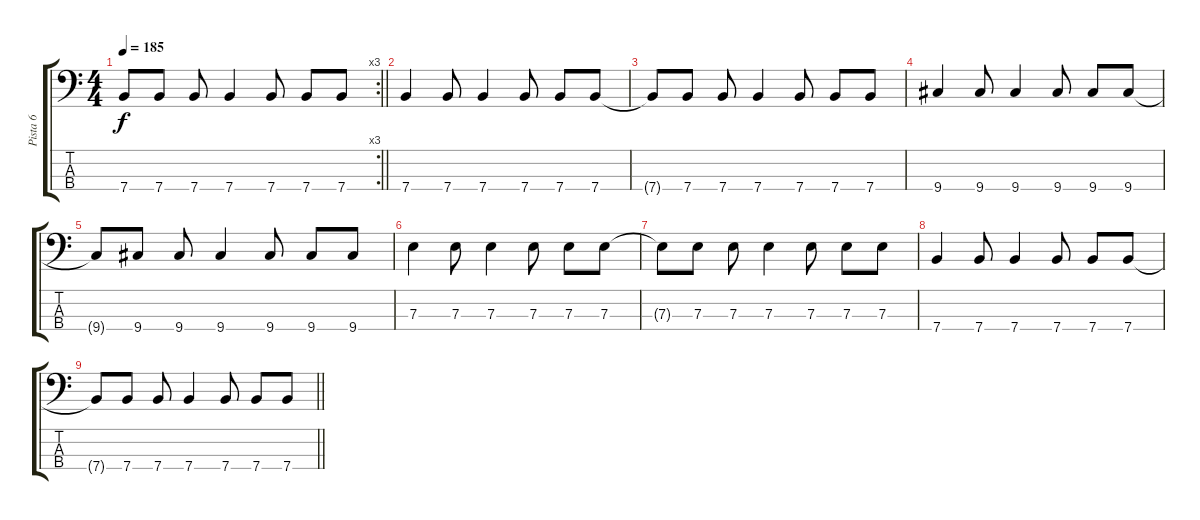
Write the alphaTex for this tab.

\track ("Pista 6" "Pista 6") {instrument electricbassfinger}
\staff {score tabs}
\tuning (G2 D2 A1 E1) {hide}
\rc 3
\ts (4 4)
\tempo 185
\clef f4
\barLineRight lightlight
\ks c
7.4{t}.8{dy f} 7.4.8 7.4.8 7.4.4 7.4.8 7.4.8 7.4.8 |
7.4.4 7.4.8 7.4.4 7.4.8 7.4.8 7.4.8 |
7.4{t}.8 7.4.8 7.4.8 7.4.4 7.4.8 7.4.8 7.4.8 |
9.4.4 9.4.8 9.4.4 9.4.8 9.4.8 9.4.8 |
9.4{t}.8 9.4.8 9.4.8 9.4.4 9.4.8 9.4.8 9.4.8 |
7.3.4 7.3.8 7.3.4 7.3.8 7.3.8 7.3.8 |
7.3{t}.8 7.3.8 7.3.8 7.3.4 7.3.8 7.3.8 7.3.8 |
7.4.4 7.4.8 7.4.4 7.4.8 7.4.8 7.4.8 |
\barLineRight lightlight
7.4{t}.8 7.4.8 7.4.8 7.4.4 7.4.8 7.4.8 7.4.8
